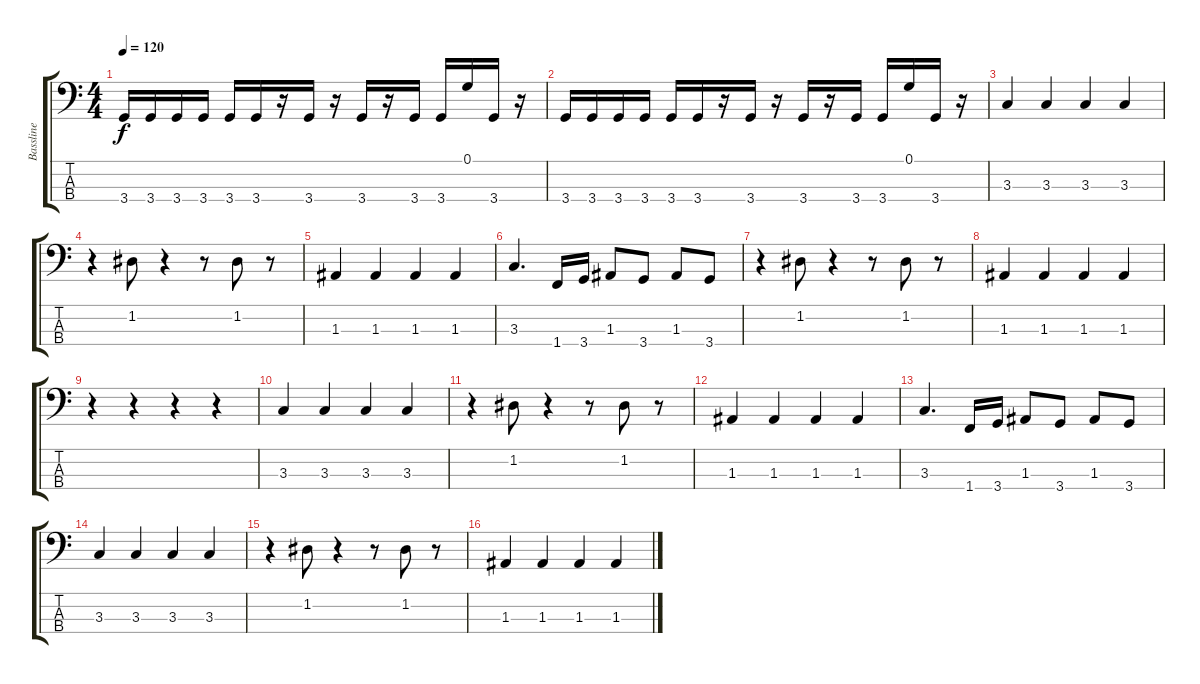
\track ("Bassline" "Bassline") {instrument slapbass1}
\staff {score tabs}
\tuning (G2 D2 A1 E1) {hide}
\ts (4 4)
\tempo 120
\clef f4
\ks c
3.4.16{dy f} 3.4.16 3.4.16 3.4.16 3.4.16 3.4.16 r.16 3.4.16 r.16 3.4.16 r.16 3.4.16 3.4.16 0.1.16 3.4.16 r.16 |
3.4.16 3.4.16 3.4.16 3.4.16 3.4.16 3.4.16 r.16 3.4.16 r.16 3.4.16 r.16 3.4.16 3.4.16 0.1.16 3.4.16 r.16 |
3.3.4 3.3.4 3.3.4 3.3.4 |
r.4 1.2.8 r.4 r.8 1.2.8 r.8 |
1.3.4 1.3.4 1.3.4 1.3.4 |
3.3.4{d} 1.4.16 3.4.16 1.3.8 3.4.8 1.3.8 3.4.8 |
r.4 1.2.8 r.4 r.8 1.2.8 r.8 |
1.3.4 1.3.4 1.3.4 1.3.4 |
r.4 r.4 r.4 r.4 |
3.3.4 3.3.4 3.3.4 3.3.4 |
r.4 1.2.8 r.4 r.8 1.2.8 r.8 |
1.3.4 1.3.4 1.3.4 1.3.4 |
3.3.4{d} 1.4.16 3.4.16 1.3.8 3.4.8 1.3.8 3.4.8 |
3.3.4 3.3.4 3.3.4 3.3.4 |
r.4 1.2.8 r.4 r.8 1.2.8 r.8 |
1.3.4 1.3.4 1.3.4 1.3.4
